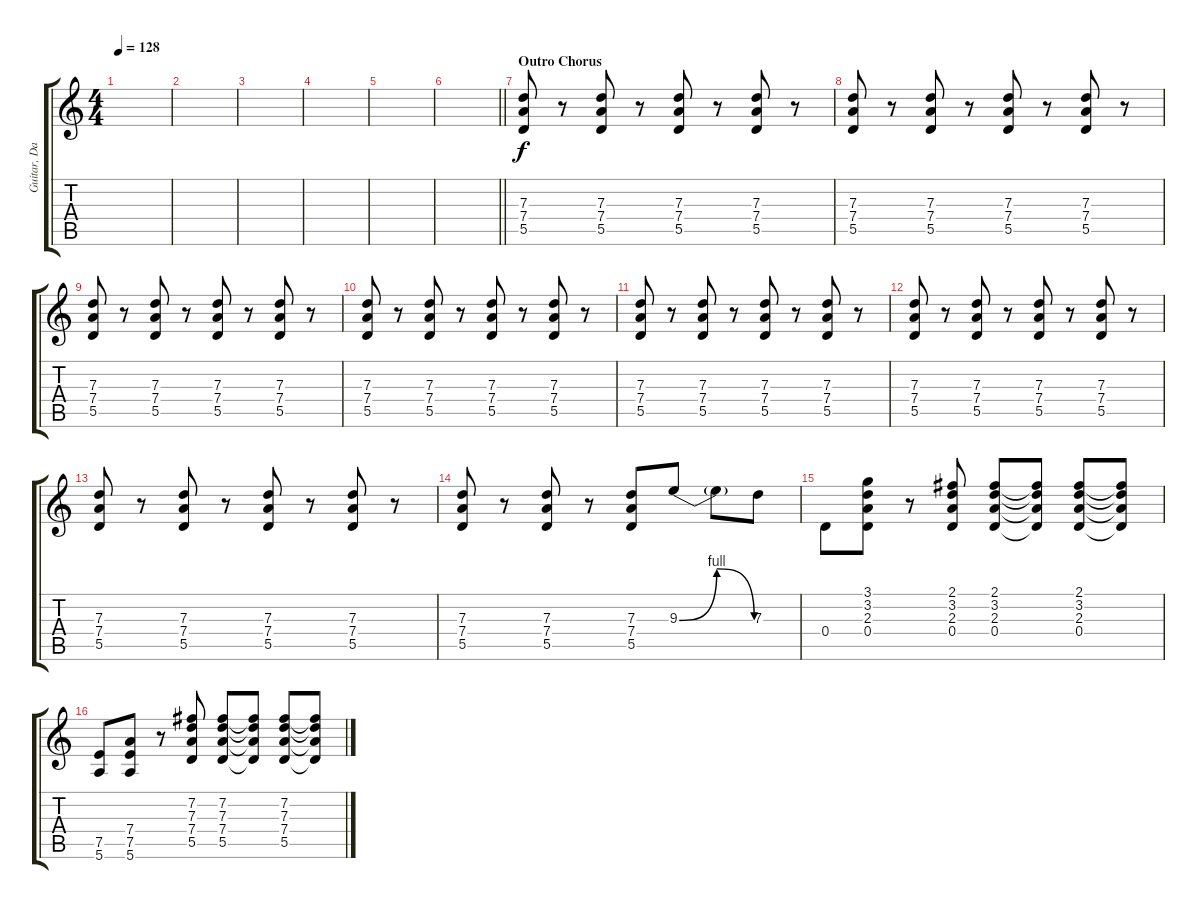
\track ("Guitar, Dan" "Guitar, Da") {instrument overdrivenguitar}
\staff {score tabs}
\tuning (E4 B3 G3 D3 A2 E2) {hide}
\ts (4 4)
\tempo 128
\clef g2
\ks c
|
|
|
|
|
\barLineRight lightlight
|
\section ("" "Outro Chorus")
(7.3 7.4 5.5).8 r.8 (7.3 7.4 5.5).8 r.8 (7.3 7.4 5.5).8 r.8 (7.3 7.4 5.5).8 r.8 |
(7.3 7.4 5.5).8 r.8 (7.3 7.4 5.5).8 r.8 (7.3 7.4 5.5).8 r.8 (7.3 7.4 5.5).8 r.8 |
(7.3 7.4 5.5).8 r.8 (7.3 7.4 5.5).8 r.8 (7.3 7.4 5.5).8 r.8 (7.3 7.4 5.5).8 r.8 |
(7.3 7.4 5.5).8 r.8 (7.3 7.4 5.5).8 r.8 (7.3 7.4 5.5).8 r.8 (7.3 7.4 5.5).8 r.8 |
(7.3 7.4 5.5).8 r.8 (7.3 7.4 5.5).8 r.8 (7.3 7.4 5.5).8 r.8 (7.3 7.4 5.5).8 r.8 |
(7.3 7.4 5.5).8 r.8 (7.3 7.4 5.5).8 r.8 (7.3 7.4 5.5).8 r.8 (7.3 7.4 5.5).8 r.8 |
(7.3 7.4 5.5).8 r.8 (7.3 7.4 5.5).8 r.8 (7.3 7.4 5.5).8 r.8 (7.3 7.4 5.5).8 r.8 |
(7.3 7.4 5.5).8 r.8 (7.3 7.4 5.5).8 r.8 (7.3 7.4 5.5).8 9.3{be (bendrelease 0 0 15 4 15 4 60 0)}.8 9.3{t}.8 7.3.8 |
0.4.8 (3.1 3.2 2.3 0.4).8 r.8 (2.1 3.2 2.3 0.4).8 (2.1 3.2 2.3 0.4).8 (2.1{t} 3.2{t} 2.3{t} 0.4{t}).8 (2.1 3.2 2.3 0.4).8 (2.1{t} 3.2{t} 2.3{t} 0.4{t}).8 |
(7.5 5.6).8 (7.4 7.5 5.6).8 r.8 (7.2 7.3 7.4 5.5).8 (7.2 7.3 7.4 5.5).8 (7.2{t} 7.3{t} 7.4{t} 5.5{t}).8 (7.2 7.3 7.4 5.5).8 (7.2{t} 7.3{t} 7.4{t} 5.5{t}).8
